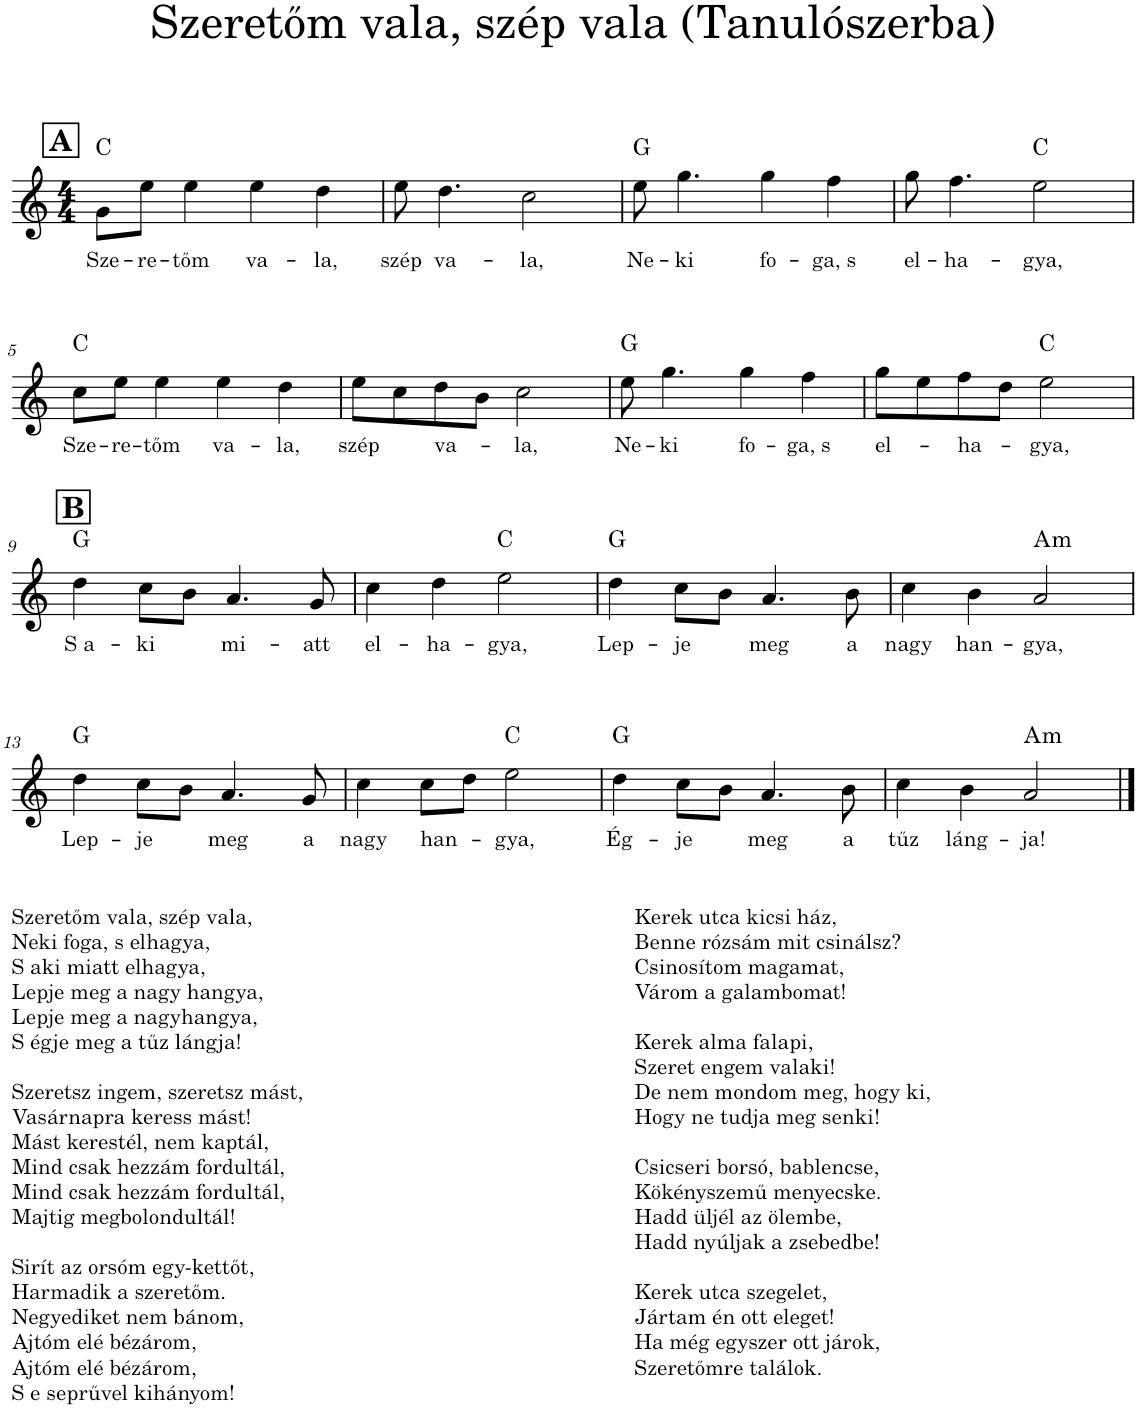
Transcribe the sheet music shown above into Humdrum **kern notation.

**kern	**text	**harte
*part1	*part1	*part1
*staff1	*staff1	*
*I"Piano	*	*
*I'Pno.	*	*
*clefG2	*	*
*k[]	*	*
*M4/4	*	*
!!LO:REH:place=s1:a:B:cj:fs=14:t=A
=1	=1	=1
!	!LO:LY:b	!
8g\L	Sze-	C:maj
!	!LO:LY:b	!
8ee\J	-re-	.
!	!LO:LY:b	!
4ee\	-tőm	.
!	!LO:LY:b	!
4ee\	va-	.
!	!LO:LY:b	!
4dd\	-la,	.
=2	=2	=2
!	!LO:LY:b	!
8ee\	szép	.
!	!LO:LY:b	!
4.dd\	va-	.
!	!LO:LY:b	!
2cc\	-la,	.
=3	=3	=3
!	!LO:LY:b	!
8ee\	Ne-	G:maj
!	!LO:LY:b	!
4.gg\	-ki	.
!	!LO:LY:b	!
4gg\	fo-	.
!	!LO:LY:b	!
4ff\	-ga, s	.
=4	=4	=4
!	!LO:LY:b	!
8gg\	el-	.
!	!LO:LY:b	!
4.ff\	-ha-	.
!	!LO:LY:b	!
2ee\	-gya,	C:maj
!!LO:LB:g=z
=5	=5	=5
!	!LO:LY:b	!
8cc\L	Sze-	C:maj
!	!LO:LY:b	!
8ee\J	-re-	.
!	!LO:LY:b	!
4ee\	-tőm	.
!	!LO:LY:b	!
4ee\	va-	.
!	!LO:LY:b	!
4dd\	-la,	.
=6	=6	=6
!	!LO:LY:b	!
8ee\L	szép	.
8cc\	.	.
!	!LO:LY:b	!
8dd\	va-	.
8b\J	.	.
!	!LO:LY:b	!
2cc\	-la,	.
=7	=7	=7
!	!LO:LY:b	!
8ee\	Ne-	G:maj
!	!LO:LY:b	!
4.gg\	-ki	.
!	!LO:LY:b	!
4gg\	fo-	.
!	!LO:LY:b	!
4ff\	-ga, s	.
=8	=8	=8
!	!LO:LY:b	!
8gg\L	el-	.
8ee\	.	.
!	!LO:LY:b	!
8ff\	-ha-	.
8dd\J	.	.
!	!LO:LY:b	!
2ee\	-gya,	C:maj
!!LO:LB:g=z
!!LO:REH:place=s1:a:B:cj:fs=14:t=B
=9	=9	=9
!	!LO:LY:b	!
4dd\	S a-	G:maj
!	!LO:LY:b	!
8cc\L	-ki	.
8b\J	.	.
!	!LO:LY:b	!
4.a/	mi-	.
!	!LO:LY:b	!
8g/	-att	.
=10	=10	=10
!	!LO:LY:b	!
4cc\	el-	.
!	!LO:LY:b	!
4dd\	-ha-	.
!	!LO:LY:b	!
2ee\	-gya,	C:maj
=11	=11	=11
!	!LO:LY:b	!
4dd\	Lep-	G:maj
!	!LO:LY:b	!
8cc\L	-je	.
8b\J	.	.
!	!LO:LY:b	!
4.a/	meg	.
!	!LO:LY:b	!
8b\	a	.
=12	=12	=12
!	!LO:LY:b	!
4cc\	nagy	.
!	!LO:LY:b	!
4b\	han-	.
!	!LO:LY:b	!LO:H:kt=m
2a/	-gya,	A:min
!!LO:LB:g=z
=13	=13	=13
!	!LO:LY:b	!
4dd\	Lep-	G:maj
!	!LO:LY:b	!
8cc\L	-je	.
8b\J	.	.
!	!LO:LY:b	!
4.a/	meg	.
!	!LO:LY:b	!
8g/	a	.
=14	=14	=14
!	!LO:LY:b	!
4cc\	nagy	.
!	!LO:LY:b	!
8cc\L	han-	.
8dd\J	.	.
!	!LO:LY:b	!
2ee\	-gya,	C:maj
=15	=15	=15
!	!LO:LY:b	!
4dd\	Ég-	G:maj
!	!LO:LY:b	!
8cc\L	-je	.
8b\J	.	.
!	!LO:LY:b	!
4.a/	meg	.
!	!LO:LY:b	!
8b\	a	.
=16	=16	=16
!	!LO:LY:b	!
4cc\	tűz	.
!	!LO:LY:b	!
4b\	láng-	.
!	!LO:LY:b	!LO:H:kt=m
2a/	-ja!	A:min
==	==	==
*-	*-	*-
